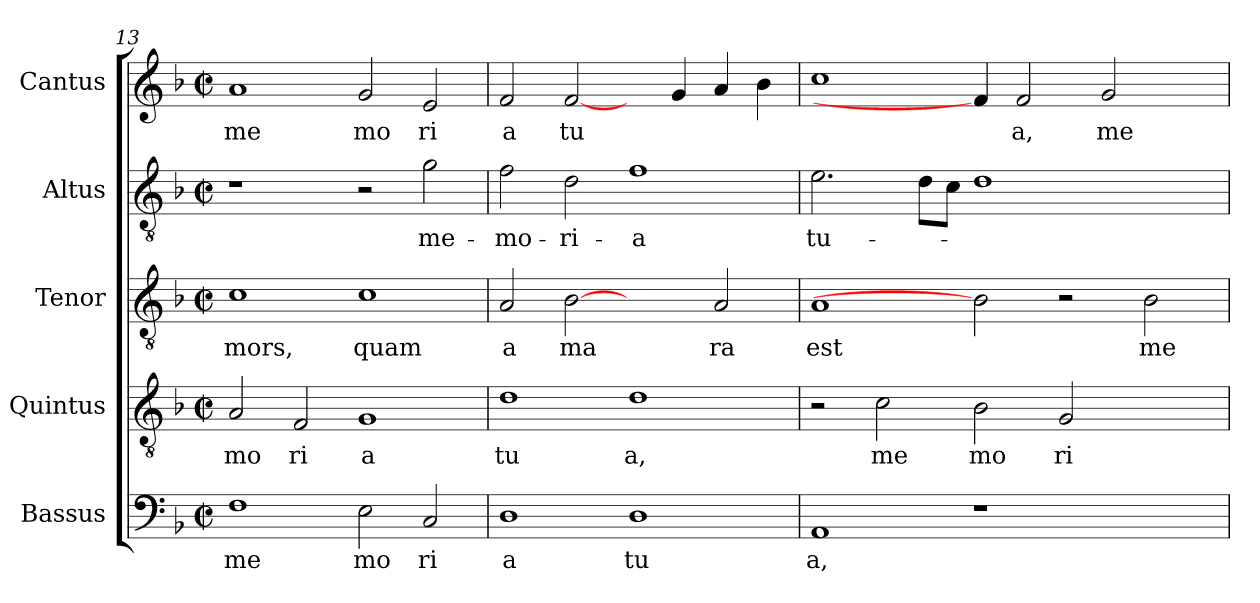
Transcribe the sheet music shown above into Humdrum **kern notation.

**kern	**text	**kern	**text	**kern	**text	**kern	**text	**kern	**text
*part5	*part5	*part4	*part4	*part3	*part3	*part2	*part2	*part1	*part1
*staff5	*staff5	*staff4	*staff4	*staff3	*staff3	*staff2	*staff2	*staff1	*staff1
*I"Bassus	*	*I"Quintus	*	*I"Tenor	*	*I"Altus	*	*I"Cantus	*
!!LO:LB:g=z
*clefF4	*	*clefGv2	*	*clefGv2	*	*clefGv2	*	*clefG2	*
*k[b-]	*	*k[b-]	*	*k[b-]	*	*k[b-]	*	*k[b-]	*
*F:	*	*F:	*	*F:	*	*F:	*	*F:	*
*M2/2	*	*M2/2	*	*M2/2	*	*M2/2	*	*M2/2	*
*met(c|)	*	*met(c|)	*	*met(c|)	*	*met(c|)	*	*met(c|)	*
=13	=13	=13	=13	=13	=13	=13	=13	=13	=13
!	!LO:LY:b:cj	!	!LO:LY:b:cj	!	!LO:LY:b:cj	!	!	!	!LO:LY:b:cj
1F	me	2A/	mo	1c	mors,	1r	.	1a	me
!	!	!	!LO:LY:b:cj	!	!	!	!	!	!
.	.	2F/	ri	.	.	.	.	.	.
!	!LO:LY:b:cj	!	!LO:LY:b:cj	!	!LO:LY:b:cj	!	!	!	!LO:LY:b:cj
2E\	mo	1G	a	1c	quam	2r	.	2g/	mo
!	!LO:LY:b:cj	!	!	!	!	!	!LO:LY:b:cj	!	!LO:LY:b:cj
2C/	ri	.	.	.	.	2g\	me-	2e/	ri
=14	=14	=14	=14	=14	=14	=14	=14	=14	=14
!	!LO:LY:b:cj	!	!LO:LY:b:cj	!	!LO:LY:b:cj	!	!LO:LY:b:cj	!	!LO:LY:b:cj
1D	a	1d	tu	2A/	a	2f\	-mo-	2f/	a
!	!	!	!	!	!LO:LY:b:cj	!	!LO:LY:b:cj	!	!LO:LY:b:cj
.	.	.	.	[2B-	ma	2d\	-ri-	[2f/	tu
!	!LO:LY:b:cj	!	!LO:LY:b:cj	!	!	!	!LO:LY:b:cj	!	!
1D	tu	1d	a,	2ryy	.	1f	-a	4ryy	.
.	.	.	.	.	.	.	.	4g/	.
!	!	!	!	!	!LO:LY:b:cj	!	!	!	!
.	.	.	.	2A/	ra	.	.	4a/	.
.	.	.	.	.	.	.	.	4b-\	.
=15	=15	=15	=15	=15	=15	=15	=15	=15	=15
!	!LO:LY:b:cj	!	!	!	!LO:LY:b:cj	!	!LO:LY:b:cj	!	!
1AA	a,	2r	.	1A	est	2.e\	tu-	1cc	.
!	!	!	!LO:LY:b:cj	!	!	!	!	!	!
.	.	2c\	me	.	.	.	.	.	.
.	.	.	.	.	.	8d\L	.	.	.
.	.	.	.	.	.	8c\J	.	.	.
!	!	!	!LO:LY:b:cj	!	!	!	!	!	!
1r	.	2B-\	mo	2B-]	.	1d	.	4f/]	.
!	!	!	!	!	!	!	!	!	!LO:LY:b:cj
.	.	.	.	.	.	.	.	2f/	a,
!	!	!	!LO:LY:b:cj	!	!	!	!	!	!
.	.	2G/	ri	2r	.	.	.	.	.
!	!	!	!	!	!	!	!	!	!LO:LY:b:cj
.	.	.	.	.	.	.	.	2g/	me
!	!	!	!	!	!LO:LY:b:cj	!	!	!	!
2ryy	.	2ryy	.	2B-\	me	2ryy	.	.	.
.	.	.	.	.	.	.	.	4ryy	.
=	=	=	=	=	=	=	=	=	=
*-	*-	*-	*-	*-	*-	*-	*-	*-	*-
